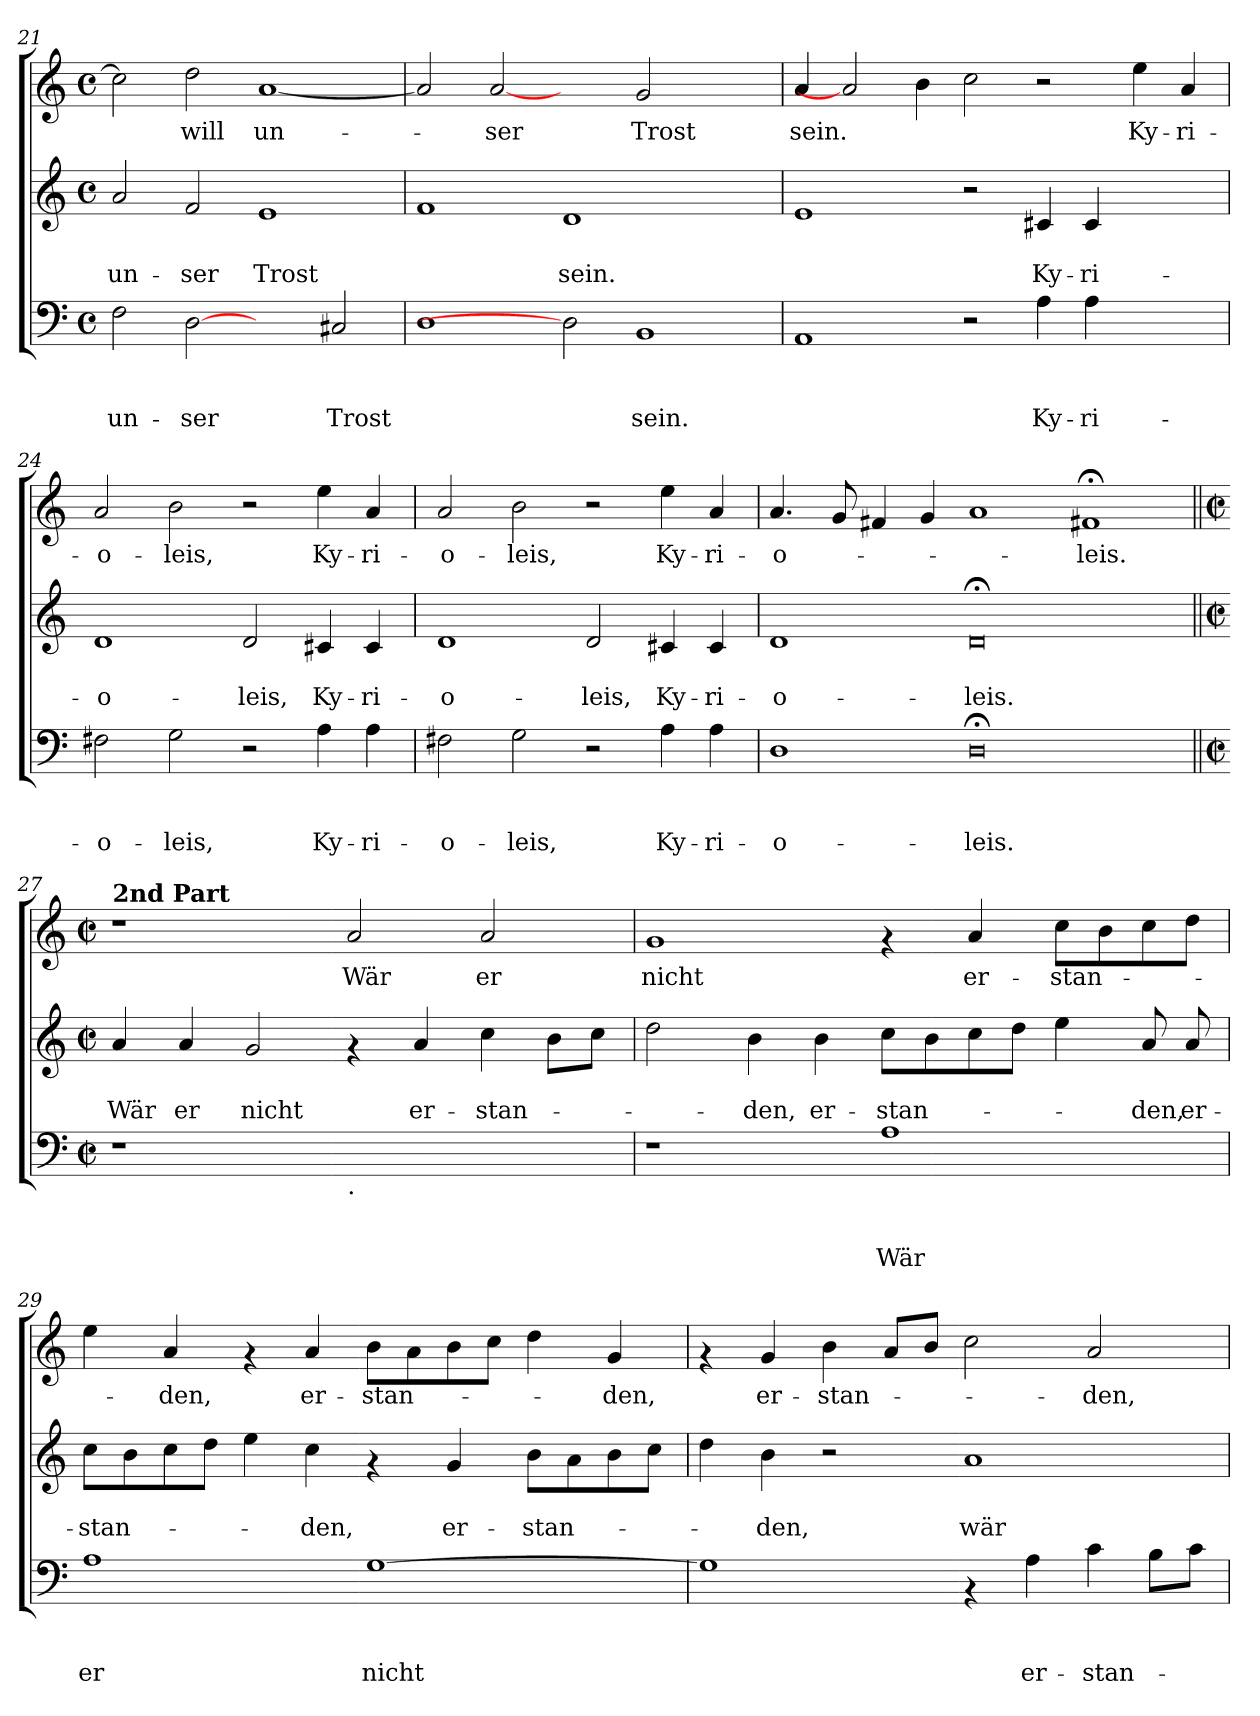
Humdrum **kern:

**kern	**text	**text	**text	**kern	**text	**text	**kern	**text
*part3	*part3	*part3	*part3	*part2	*part2	*part2	*part1	*part1
*staff3	*staff3	*staff3	*staff3	*staff2	*staff2	*staff2	*staff1	*staff1
*clefF4	*	*	*	*clefG2	*	*	*clefG2	*
*k[]	*	*	*	*k[]	*	*	*k[]	*
*C:	*	*	*	*C:	*	*	*C:	*
*M4/4	*	*	*	*M4/4	*	*	*M4/4	*
*met(c)	*	*	*	*met(c)	*	*	*met(c)	*
=21	=21	=21	=21	=21	=21	=21	=21	=21
!	!	!	!LO:LY:b	!	!	!LO:LY:b	!	!
2F\	.	.	un-	2a/	.	un-	2cc\]	.
!	!	!	!LO:LY:b	!	!	!LO:LY:b	!	!LO:LY:b
[2D	.	.	-ser	2f/	.	-ser	2dd\	will
!	!	!	!	!	!	!LO:LY:b	!	!LO:LY:b
2ryy	.	.	.	1e	.	Trost	[<1a	un-
!	!	!	!LO:LY:b	!	!	!	!	!
2C#X/	.	.	Trost	.	.	.	.	.
=22	=22	=22	=22	=22	=22	=22	=22	=22
1D	.	.	.	1f	.	.	2a/]	.
!	!	!	!	!	!	!	!	!LO:LY:b
.	.	.	.	.	.	.	[2a	-ser
!	!	!	!	!	!	!LO:LY:b	!	!
2D]	.	.	.	1d	.	sein.	2ryy	.
!	!	!	!LO:LY:b	!	!	!	!	!LO:LY:b
1BB	.	.	sein.	.	.	.	2g/	Trost
.	.	.	.	2ryy	.	.	2ryy	.
=23	=23	=23	=23	=23	=23	=23	=23	=23
!	!	!	!	!	!	!	!	!LO:LY:b
1AA	.	.	.	1e	.	.	4a/	sein.
.	.	.	.	.	.	.	2a]	.
.	.	.	.	.	.	.	4b\	.
2r	.	.	.	2r	.	.	2cc\	.
!	!	!	!LO:LY:b	!	!	!LO:LY:b	!	!
4A\	.	.	Ky-	4c#X/	.	Ky-	2r	.
!	!	!	!LO:LY:b	!	!	!LO:LY:b	!	!
4A\	.	.	-ri-	4c#/	.	-ri-	.	.
!	!	!	!	!	!	!	!	!LO:LY:b
2ryy	.	.	.	2ryy	.	.	4ee\	Ky-
!	!	!	!	!	!	!	!	!LO:LY:b
.	.	.	.	.	.	.	4a/	-ri-
!!LO:LB:g=z
=24	=24	=24	=24	=24	=24	=24	=24	=24
!	!	!	!LO:LY:b	!	!	!LO:LY:b	!	!LO:LY:b
2F#X\	.	.	-o-	1d	.	-o-	2a/	-o-
!	!	!	!LO:LY:b	!	!	!	!	!LO:LY:b
2G\	.	.	-leis,	.	.	.	2b\	-leis,
!	!	!	!	!	!	!LO:LY:b	!	!
2r	.	.	.	2d/	.	-leis,	2r	.
!	!	!	!LO:LY:b	!	!	!LO:LY:b	!	!LO:LY:b
4A\	.	.	Ky-	4c#X/	.	Ky-	4ee\	Ky-
!	!	!	!LO:LY:b	!	!	!LO:LY:b	!	!LO:LY:b
4A\	.	.	-ri-	4c#/	.	-ri-	4a/	-ri-
=25	=25	=25	=25	=25	=25	=25	=25	=25
!	!	!	!LO:LY:b	!	!	!LO:LY:b	!	!LO:LY:b
2F#X\	.	.	-o-	1d	.	-o-	2a/	-o-
!	!	!	!LO:LY:b	!	!	!	!	!LO:LY:b
2G\	.	.	-leis,	.	.	.	2b\	-leis,
!	!	!	!	!	!	!LO:LY:b	!	!
2r	.	.	.	2d/	.	-leis,	2r	.
!	!	!	!LO:LY:b	!	!	!LO:LY:b	!	!LO:LY:b
4A\	.	.	Ky-	4c#X/	.	Ky-	4ee\	Ky-
!	!	!	!LO:LY:b	!	!	!LO:LY:b	!	!LO:LY:b
4A\	.	.	-ri-	4c#/	.	-ri-	4a/	-ri-
=26	=26	=26	=26	=26	=26	=26	=26	=26
!	!	!	!LO:LY:b	!	!	!LO:LY:b	!	!LO:LY:b
1D	.	.	-o-	1d	.	-o-	4.a/	-o-
.	.	.	.	.	.	.	8g/	.
.	.	.	.	.	.	.	4f#X/	.
.	.	.	.	.	.	.	4g/	.
!	!	!	!LO:LY:b	!	!	!LO:LY:b	!	!
0D;	.	.	-leis.	0d;	.	-leis.	1a	.
!	!	!	!	!	!	!	!	!LO:LY:b
.	.	.	.	.	.	.	1f#X;	-leis.
=27||	=27||	=27||	=27||	=27||	=27||	=27||	=27||	=27||
*M2/2	*	*	*	*M2/2	*	*	*M2/2	*
*met(c|)	*	*	*	*met(c|)	*	*	*met(c|)	*
!	!	!	!	!	!	!	!LO:TX:a:B:t=2nd Part	!
!	!	!	!	!	!	!LO:LY:b	!	!
1r	.	.	.	4a/	.	Wär	1r	.
!	!	!	!	!	!	!LO:LY:b	!	!
.	.	.	.	4a/	.	er	.	.
!	!	!	!	!	!	!LO:LY:b	!	!
.	.	.	.	2g/	.	nicht	.	.
!LO:TX:b:t=.	!	!	!	!	!	!	!	!
!	!	!	!	!	!	!	!	!LO:LY:b
1ryy	.	.	.	4rf	.	.	2a/	Wär
!	!	!	!	!	!	!LO:LY:b	!	!
.	.	.	.	4a/	.	er-	.	.
!	!	!	!	!	!	!LO:LY:b	!	!LO:LY:b
.	.	.	.	4cc\	.	-stan-	2a/	er
.	.	.	.	8b\L	.	.	.	.
.	.	.	.	8cc\J	.	.	.	.
!!LO:LB:g=z
=28	=28	=28	=28	=28	=28	=28	=28	=28
!	!	!	!	!	!	!	!	!LO:LY:b
1r	.	.	.	2dd\	.	.	1g	nicht
!	!	!	!	!	!	!LO:LY:b	!	!
.	.	.	.	4b\	.	-den,	.	.
!	!	!	!	!	!	!LO:LY:b	!	!
.	.	.	.	4b\	.	er-	.	.
!	!	!	!LO:LY:b	!	!	!LO:LY:b	!	!
1A	.	.	Wär	8cc\L	.	-stan-	4rf	.
.	.	.	.	8b\	.	.	.	.
!	!	!	!	!	!	!	!	!LO:LY:b
.	.	.	.	8cc\	.	.	4a/	er-
.	.	.	.	8dd\J	.	.	.	.
!	!	!	!	!	!	!	!	!LO:LY:b
.	.	.	.	4ee\	.	.	8cc\L	-stan-
.	.	.	.	.	.	.	8b\	.
!	!	!	!	!	!	!LO:LY:b	!	!
.	.	.	.	8a/	.	-den,	8cc\	.
!	!	!	!	!	!	!LO:LY:b	!	!
.	.	.	.	8a/	.	er-	8dd\J	.
=29	=29	=29	=29	=29	=29	=29	=29	=29
!	!	!	!LO:LY:b	!	!	!LO:LY:b	!	!
1A	.	.	er	8cc\L	.	-stan-	4ee\	.
.	.	.	.	8b\	.	.	.	.
!	!	!	!	!	!	!	!	!LO:LY:b
.	.	.	.	8cc\	.	.	4a/	-den,
.	.	.	.	8dd\J	.	.	.	.
.	.	.	.	4ee\	.	.	4rf	.
!	!	!	!	!	!	!LO:LY:b	!	!LO:LY:b
.	.	.	.	4cc\	.	-den,	4a/	er-
!	!	!	!LO:LY:b	!	!	!	!	!LO:LY:b
[>1G	.	.	nicht	4rf	.	.	8b\L	-stan-
.	.	.	.	.	.	.	8a\	.
!	!	!	!	!	!	!LO:LY:b	!	!
.	.	.	.	4g/	.	er-	8b\	.
.	.	.	.	.	.	.	8cc\J	.
!	!	!	!	!	!	!LO:LY:b	!	!
.	.	.	.	8b\L	.	-stan-	4dd\	.
.	.	.	.	8a\	.	.	.	.
!	!	!	!	!	!	!	!	!LO:LY:b
.	.	.	.	8b\	.	.	4g/	-den,
.	.	.	.	8cc\J	.	.	.	.
=30	=30	=30	=30	=30	=30	=30	=30	=30
1G]	.	.	.	4dd\	.	.	4rf	.
!	!	!	!	!	!	!LO:LY:b	!	!LO:LY:b
.	.	.	.	4b\	.	-den,	4g/	er-
!	!	!	!	!	!	!	!	!LO:LY:b
.	.	.	.	2r	.	.	4b\	-stan-
.	.	.	.	.	.	.	8a/L	.
.	.	.	.	.	.	.	8b/J	.
!	!	!	!	!	!	!LO:LY:b	!	!
4rAA	.	.	.	1a	.	wär	2cc\	.
!	!	!	!LO:LY:b	!	!	!	!	!
4A\	.	.	er-	.	.	.	.	.
!	!	!	!LO:LY:b	!	!	!	!	!LO:LY:b
4c\	.	.	-stan-	.	.	.	2a/	-den,
8B\L	.	.	.	.	.	.	.	.
8c\J	.	.	.	.	.	.	.	.
=	=	=	=	=	=	=	=	=
*-	*-	*-	*-	*-	*-	*-	*-	*-
